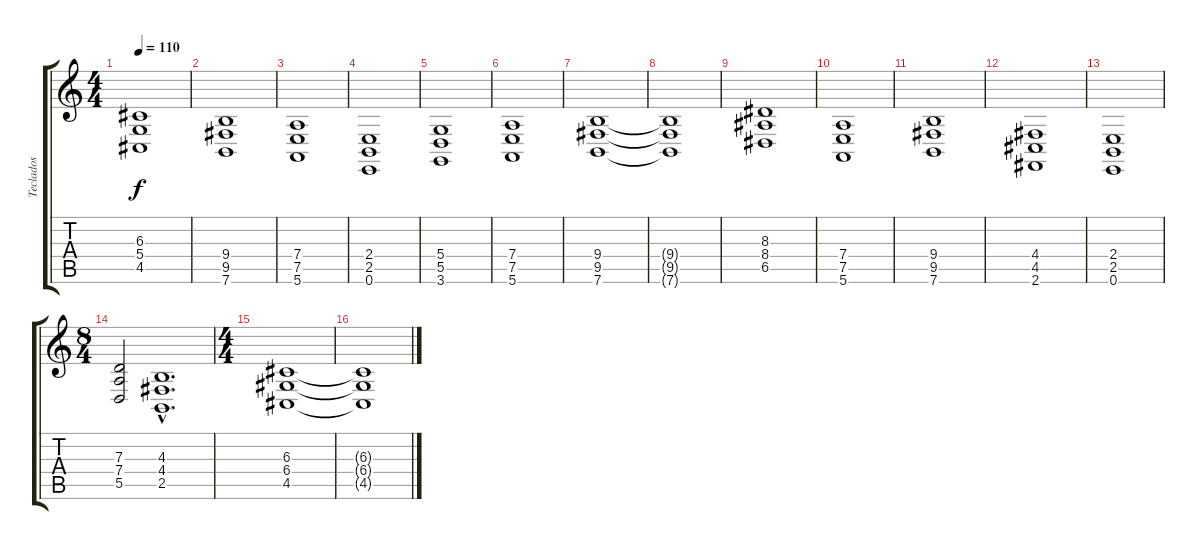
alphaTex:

\track ("Teclados" "Teclados") {instrument pad2warm}
\staff {score tabs}
\tuning (E4 B3 G3 D3 A2 E2) {hide}
\ts (4 4)
\tempo 110
\clef g2
\ks c
(6.3{t} 5.4{t} 4.5{t}).1{dy f} |
(9.4 9.5 7.6).1 |
(7.4 7.5 5.6).1 |
(2.4 2.5 0.6).1 |
(5.4 5.5 3.6).1 |
(7.4 7.5 5.6).1 |
(9.4 9.5 7.6).1 |
(9.4{t} 9.5{t} 7.6{t}).1 |
(8.3 8.4 6.5).1 |
(7.4 7.5 5.6).1 |
(9.4 9.5 7.6).1 |
(4.4 4.5 2.6).1 |
(2.4 2.5 0.6).1 |
\ts (8 4)
(7.3 7.4 5.5).2 (4.3{hac} 4.4{hac} 2.5{hac}).1{d} |
\ts (4 4)
(6.3 6.4 4.5).1 |
(6.3{t} 6.4{t} 4.5{t}).1
